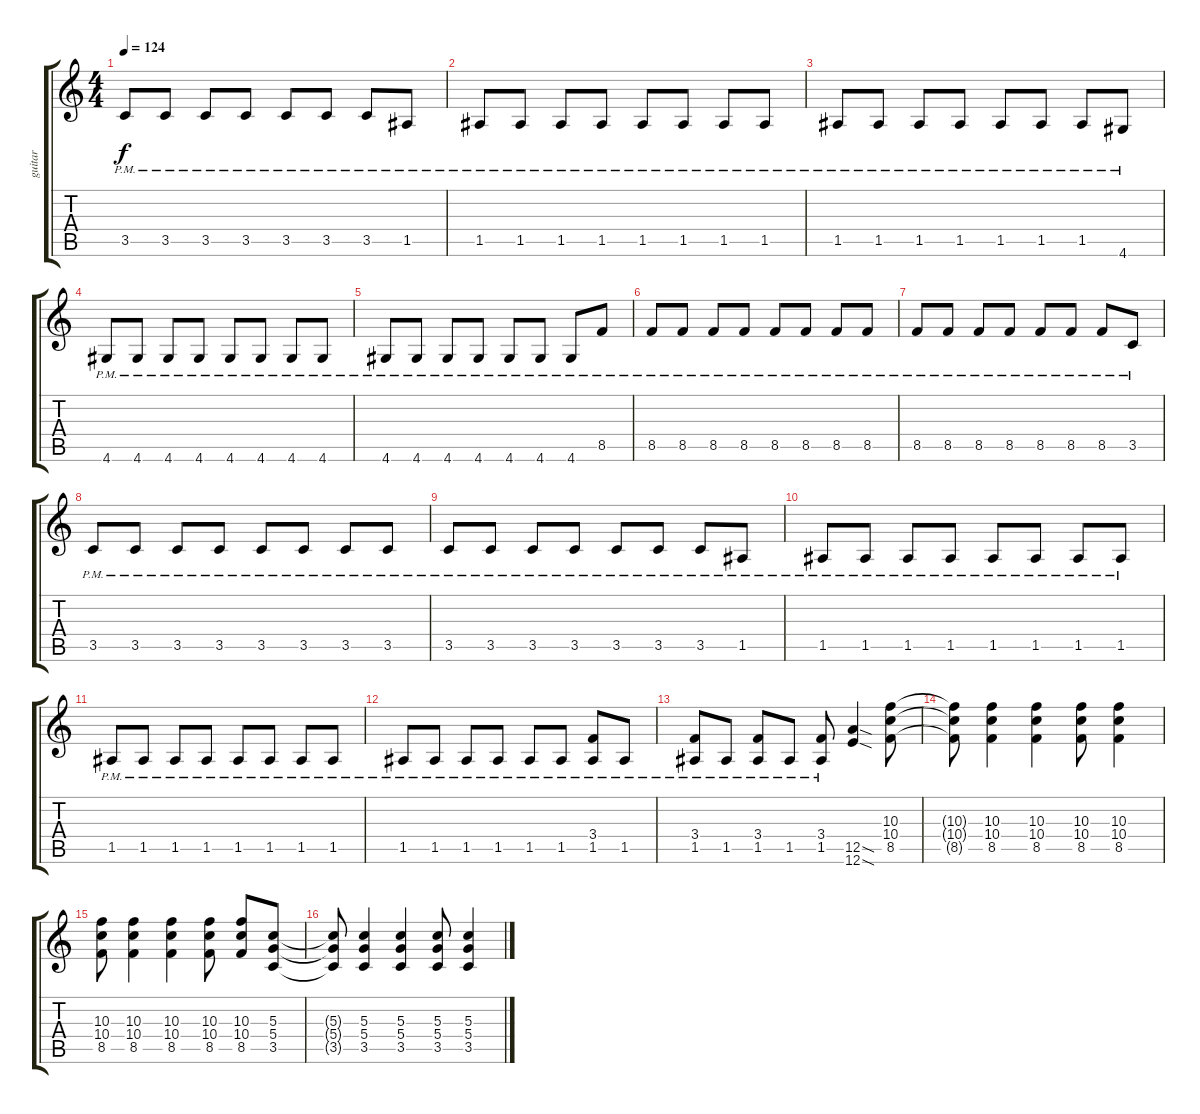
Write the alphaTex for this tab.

\track ("guitar" "guitar") {instrument distortionguitar}
\staff {score tabs}
\tuning (E4 B3 G3 D3 A2 E2) {hide}
\ts (4 4)
\tempo 124
\clef g2
\ks c
3.5{pm}.8{dy f} 3.5{pm}.8 3.5{pm}.8 3.5{pm}.8 3.5{pm}.8 3.5{pm}.8 3.5{pm}.8 1.5{pm}.8 |
1.5{pm}.8 1.5{pm}.8 1.5{pm}.8 1.5{pm}.8 1.5{pm}.8 1.5{pm}.8 1.5{pm}.8 1.5{pm}.8 |
1.5{pm}.8 1.5{pm}.8 1.5{pm}.8 1.5{pm}.8 1.5{pm}.8 1.5{pm}.8 1.5{pm}.8 4.6{pm}.8 |
4.6{pm}.8 4.6{pm}.8 4.6{pm}.8 4.6{pm}.8 4.6{pm}.8 4.6{pm}.8 4.6{pm}.8 4.6{pm}.8 |
4.6{pm}.8 4.6{pm}.8 4.6{pm}.8 4.6{pm}.8 4.6{pm}.8 4.6{pm}.8 4.6{pm}.8 8.5{pm}.8 |
8.5{pm}.8 8.5{pm}.8 8.5{pm}.8 8.5{pm}.8 8.5{pm}.8 8.5{pm}.8 8.5{pm}.8 8.5{pm}.8 |
8.5{pm}.8 8.5{pm}.8 8.5{pm}.8 8.5{pm}.8 8.5{pm}.8 8.5{pm}.8 8.5{pm}.8 3.5{pm}.8 |
3.5{pm}.8 3.5{pm}.8 3.5{pm}.8 3.5{pm}.8 3.5{pm}.8 3.5{pm}.8 3.5{pm}.8 3.5{pm}.8 |
3.5{pm}.8 3.5{pm}.8 3.5{pm}.8 3.5{pm}.8 3.5{pm}.8 3.5{pm}.8 3.5{pm}.8 1.5{pm}.8 |
1.5{pm}.8 1.5{pm}.8 1.5{pm}.8 1.5{pm}.8 1.5{pm}.8 1.5{pm}.8 1.5{pm}.8 1.5{pm}.8 |
1.5{pm}.8 1.5{pm}.8 1.5{pm}.8 1.5{pm}.8 1.5{pm}.8 1.5{pm}.8 1.5{pm}.8 1.5{pm}.8 |
1.5{pm}.8 1.5{pm}.8 1.5{pm}.8 1.5{pm}.8 1.5{pm}.8 1.5{pm}.8 (3.4 1.5{pm}).8 1.5{pm}.8 |
(3.4 1.5{pm}).8 1.5{pm}.8 (3.4 1.5{pm}).8 1.5{pm}.8 (3.4 1.5{pm}).8 (12.5{sod} 12.6{sod}).4 (10.3 10.4 8.5).8 |
(10.3{t} 10.4{t} 8.5{t}).8 (10.3 10.4 8.5).4 (10.3 10.4 8.5).4 (10.3 10.4 8.5).8 (10.3 10.4 8.5).4 |
(10.3 10.4 8.5).8 (10.3 10.4 8.5).4 (10.3 10.4 8.5).4 (10.3 10.4 8.5).8 (10.3 10.4 8.5).8 (5.3 5.4 3.5).8 |
(5.3{t} 5.4{t} 3.5{t}).8 (5.3 5.4 3.5).4 (5.3 5.4 3.5).4 (5.3 5.4 3.5).8 (5.3 5.4 3.5).4
